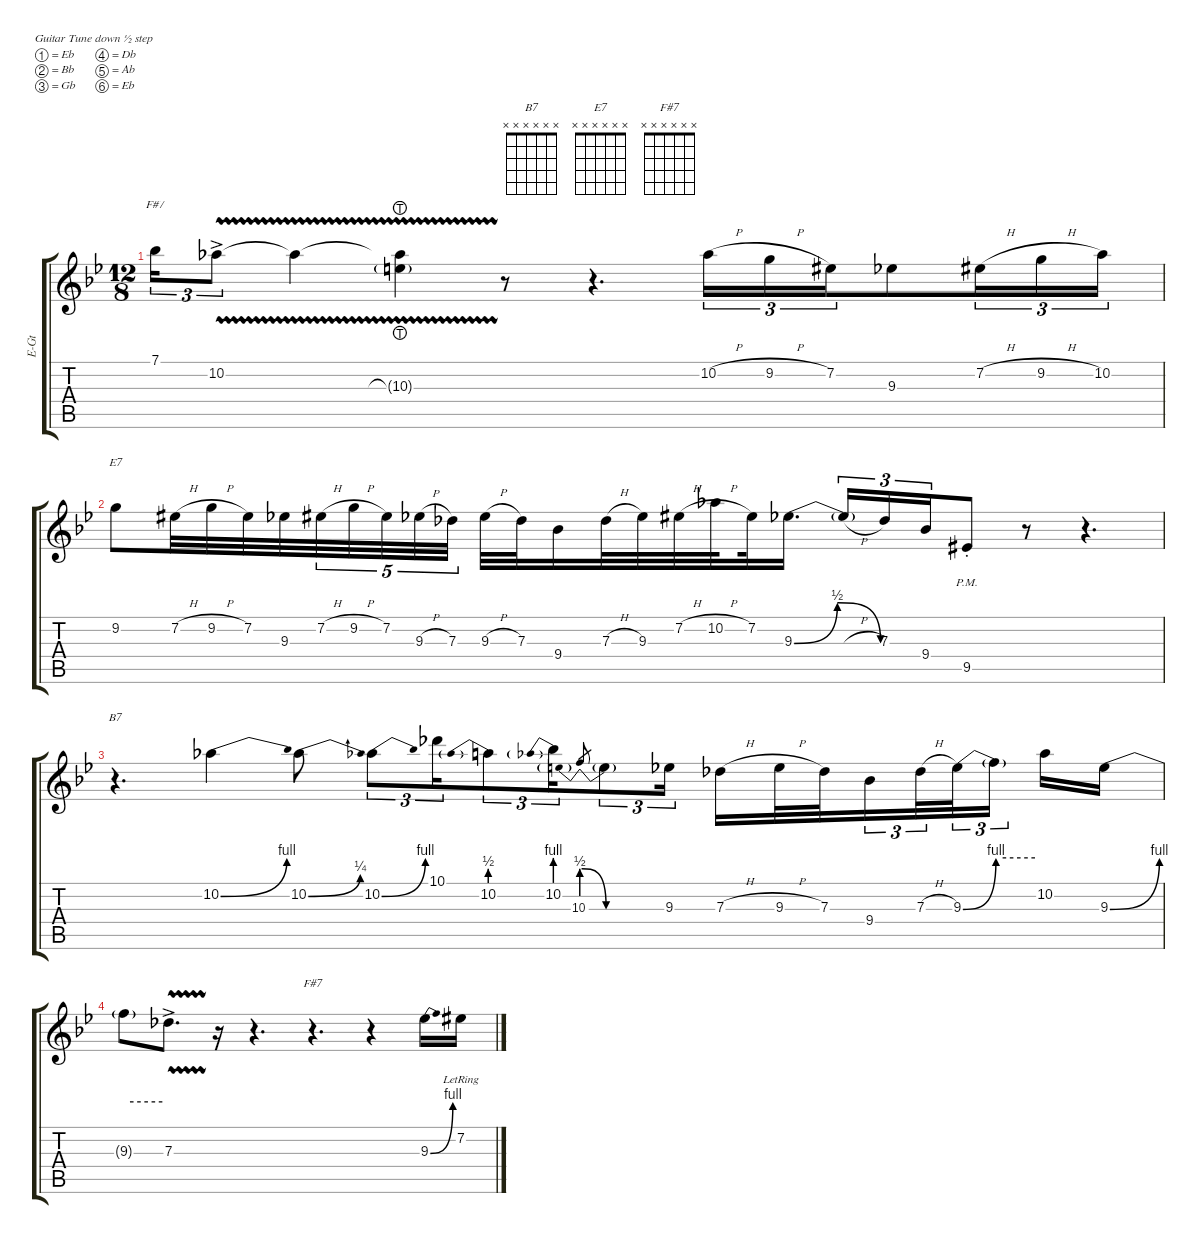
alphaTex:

\hideDynamics
\bracketExtendMode groupsimilarinstruments
\otherSystemsTrackNameOrientation horizontal
\track ("Guitar" "E-Gt") {multiBarRest instrument overdrivenguitar}
\staff {score tabs}
\tuning (Eb4 Bb3 Gb3 Db3 Ab2 Eb2)
\chord ("B7" x x x x x x)
\chord ("E7" x x x x x x)
\chord ("F#7" x x x x x x)
\ts (12 8)
\tempo (84 hide)
\clef g2
\ks bb
7.1{acc forcenatural}.16{tu (3 2) ch "F#7" dy mf beam Down} 10.2{vw ac acc forcenatural}.8{tu (3 2) beam Down} 10.2{vw t acc forcenatural}.4{beam Down} (10.2{vw t acc forcenatural} 10.3{lht g acc #}).4{beam Down} r.8{beam Down} r.4{d beam Down} 10.2{h acc forcenatural}.16{tu (3 2) beam Down beam merge} 9.2{h acc #}.16{tu (3 2) beam Down beam merge} 7.2{acc #}.16{tu (3 2) beam Down beam merge} 9.3{acc forcenatural}.8{beam Down beam merge} 7.2{h acc #}.16{tu (3 2) beam Down beam merge} 9.2{h acc #}.16{tu (3 2) beam Down beam merge} 10.2{acc forcenatural}.16{tu (3 2) beam Down} |
9.2{acc #}.8{ch "E7" beam Down beam merge} 7.2{h acc #}.32{beam Down beam merge} 9.2{h acc #}.32{beam Down beam merge} 7.2{acc #}.32{beam Down beam merge} 9.3{acc forcenatural}.32{beam Down beam merge} 7.2{h acc #}.32{tu (5 4) beam Down beam merge} 9.2{h acc #}.32{tu (5 4) beam Down beam merge} 7.2{acc #}.32{tu (5 4) beam Down beam merge} 9.3{h acc forcenatural}.32{tu (5 4) beam Down beam merge} 7.3{acc forcenatural}.32{tu (5 4) beam Down} 9.3{h acc forcenatural}.32{beam Down} 7.3{acc forcenatural}.32{beam Down} 9.4{acc forcenatural}.16{beam Down} 7.3{h acc forcenatural}.32{beam Down} 9.3{acc forcenatural}.32{beam Down} 7.2{h acc #}.32{beam Down} 10.2{h acc forcenatural}.32{beam Down beam splitsecondary} 7.2{acc #}.32{beam Down} 9.3{be (bendrelease 0 0 30 2 30 2 60 0) acc forcenatural}.16{d beam Down} 9.3{h t acc forcenatural}.16{tu (3 2) beam Up beam merge} 7.3{acc forcenatural}.16{tu (3 2) beam Up beam merge} 9.4{acc forcenatural}.16{tu (3 2) beam Up beam merge} 9.5{pm st acc #}.8{beam Up} r.8{beam Up} r.4{d beam Up} |
r.4{d ch "B7" beam Down} 10.2{be (bend 0 0 60 4) acc forcenatural}.4{beam Down} 10.2{be (bend 0 0 60 1) acc forcenatural}.8{beam Down} 10.2{be (bend 0 0 60 4) acc forcenatural}.8{tu (3 2) beam Down beam merge} 10.1{acc forcenatural}.16{tu (3 2) beam Down beam merge} 10.2{be (prebend 0 2 60 2)}.8{tu (3 2) beam Down beam merge} 10.2{be (prebend 0 4 60 4)}.16{tu (3 2) beam Down beam merge} 10.3{be (prebendrelease 0 2 60 0)}.8{tu (3 2) gr beam Up beam merge} 10.3{be (hold 0 0 60 0) t acc #}.8{tu (3 2) beam Down beam merge} 9.3{acc forcenatural}.16{tu (3 2) beam Down} 7.3{h acc forcenatural}.16{beam Down beam merge} 9.3{h acc forcenatural}.32{beam Down beam merge} 7.3{acc forcenatural}.32{beam Down beam merge} 9.4{acc forcenatural}.16{tu (3 2) beam Down beam merge} 7.3{h acc forcenatural}.32{tu (3 2) beam Down beam merge} 9.3{be (bend 0 0 60 4) acc forcenatural}.32{tu (3 2) beam Down beam merge} 9.3{be (hold 0 4 60 4) t}.16{tu (3 2) beam Down beam splitsecondary} 10.2{acc forcenatural}.16{beam Down beam merge} 9.3{be (bend 0 0 60 4) acc forcenatural}.16{beam Down} |
9.3{be (hold 0 4 60 4) t}.8{beam Down} 7.3{vw ac acc forcenatural}.8{d beam Down} r.16{beam Down} r.4{d beam Down} r.4{d ch "F#7" beam Down} r.4{beam Down} 9.3{be (bend 0 0 60 4) acc forcenatural}.16{beam Down} 7.2{lr acc #}.16{beam Down}
